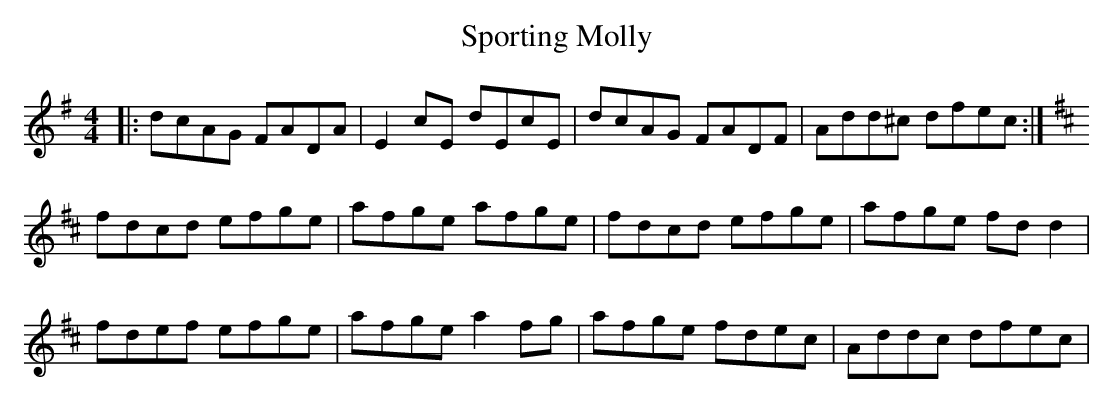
X:1
T: Sporting Molly
M: 4/4
L: 1/8
K: Dmix
|:dcAG FADA|E2 cE dEcE|dcAG FADF|Add^c dfec:|
K:D
fdcd efge|afge afge|fdcd efge|afge fd d2|
fdef efge|afge a2 fg|afge fdec|Addc dfec|
